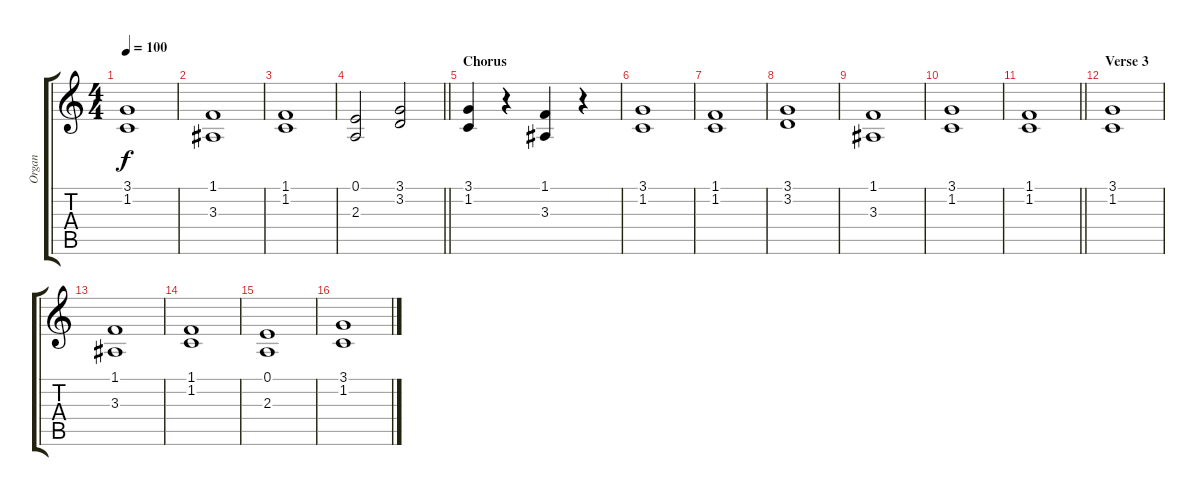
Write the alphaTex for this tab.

\track ("Organ" "Organ") {instrument drawbarorgan}
\staff {score tabs}
\tuning (E4 B3 G3 D3 A2 E2) {hide}
\ts (4 4)
\tempo 100
\clef g2
\ks c
(3.1 1.2).1{dy f} |
(1.1 3.3).1 |
(1.1 1.2).1 |
\barLineRight lightlight
(0.1 2.3).2 (3.1 3.2).2 |
\section ("" "Chorus")
(3.1 1.2).4 r.4 (1.1 3.3).4 r.4 |
(3.1 1.2).1 |
(1.1 1.2).1 |
(3.1 3.2).1 |
(1.1 3.3).1 |
(3.1 1.2).1 |
\barLineRight lightlight
(1.1 1.2).1 |
\section ("" "Verse 3")
(3.1 1.2).1 |
(1.1 3.3).1 |
(1.1 1.2).1 |
(0.1 2.3).1 |
(3.1 1.2).1
